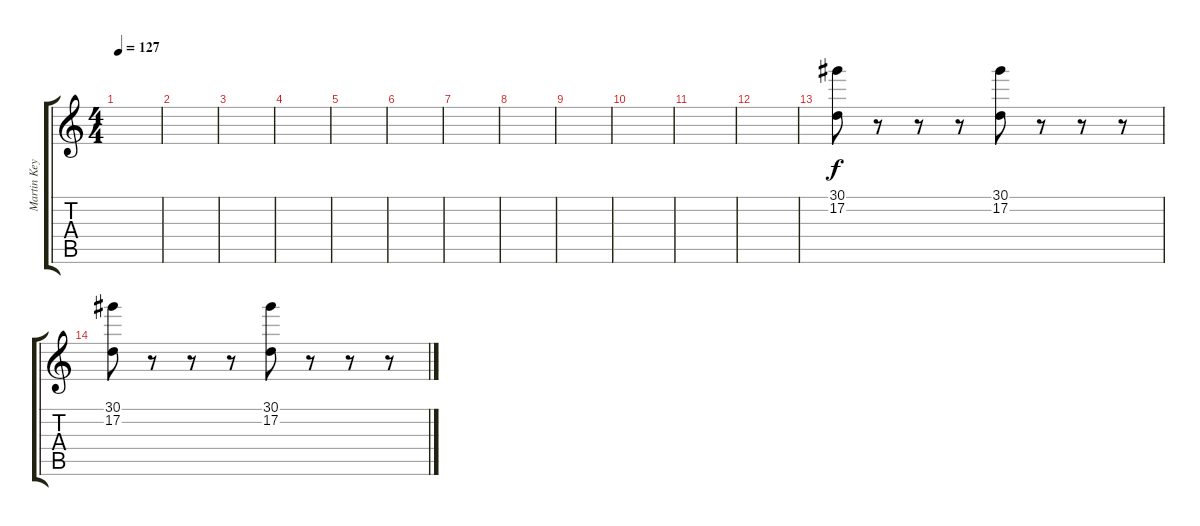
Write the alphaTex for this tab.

\track ("Martin Keyboard2" "Martin Key") {instrument stringensemble1}
\staff {score tabs}
\tuning (D4 A3 F3 C3 G2 D2) {hide}
\ts (4 4)
\tempo 127
\clef g2
\ks c
|
|
|
|
|
|
|
|
|
|
|
|
(30.1 17.2).8 r.8 r.8 r.8 (30.1 17.2).8 r.8 r.8 r.8 |
(30.1 17.2).8 r.8 r.8 r.8 (30.1 17.2).8 r.8 r.8 r.8
